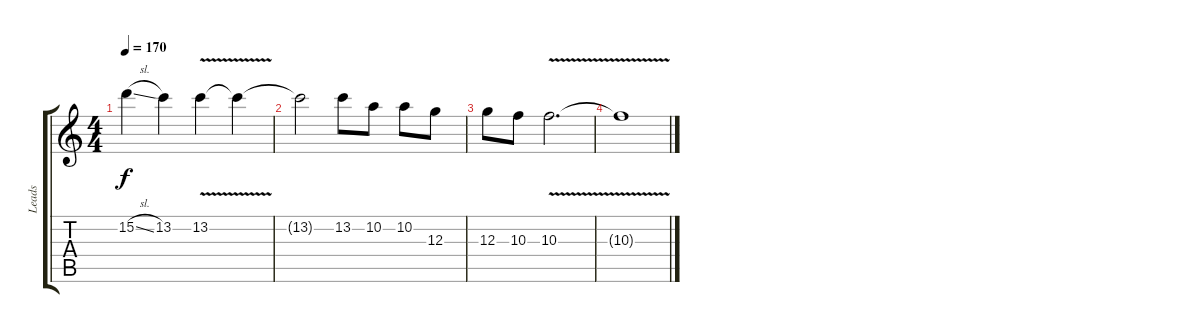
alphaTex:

\track ("Leads" "Leads") {instrument distortionguitar}
\staff {score tabs}
\tuning (E4 B3 G3 D3 A2 D2) {hide}
\ts (4 4)
\tempo 170
\clef g2
\ks c
15.2{sl t}.4{dy f} 13.2.4 13.2{v}.4 13.2{t}.4 |
13.2{t}.2 13.2.8 10.2.8 10.2.8 12.3.8 |
12.3.8 10.3.8 10.3{v}.2{d} |
10.3{t}.1
